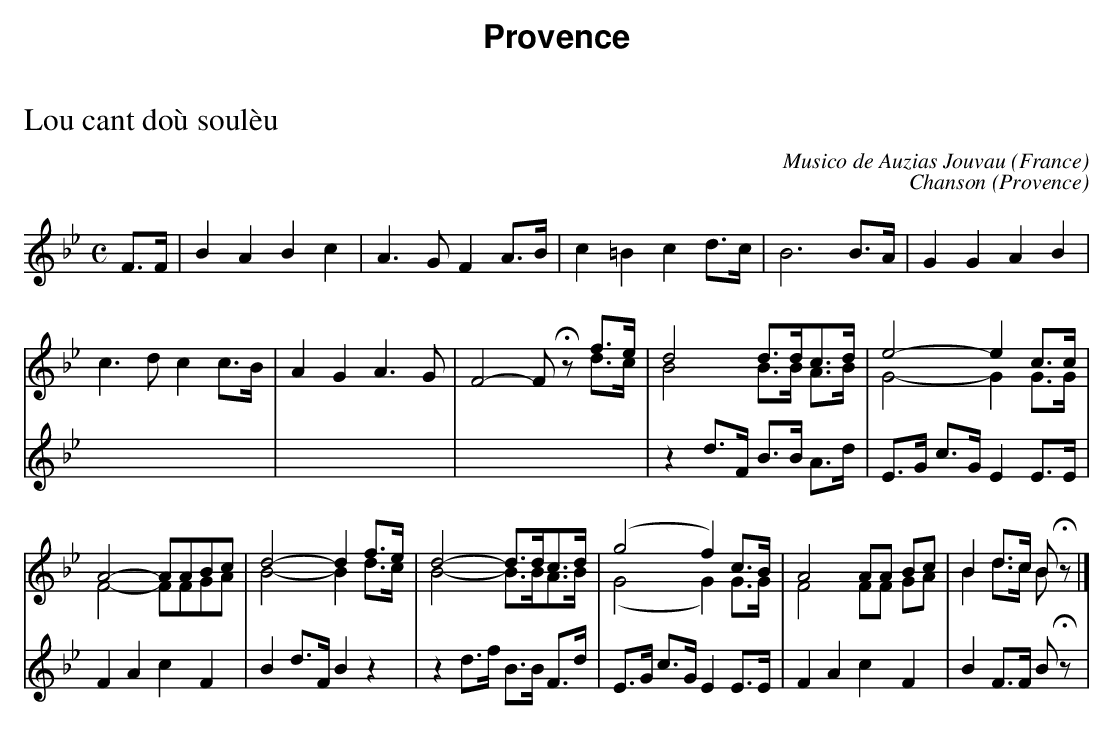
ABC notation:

X:1
T:Lou cant doù soulèu
O:France
C:Musico de Auzias Jouvau
M:C
L:1/8
%%staves (Gal1 Gal2) Gal3
K:Bb
V:Gal1
F>F | B2A2B2c2 | A3GF2A>B | c2=B2c2d>c | B6 B>A | G2G2A2B2 |
c2>d2 c2c>B | A2G2A2>G2 | F4-F Hz f>e | d4 d>dc>d | e4-e2 c>c |
 A4- AABc | d4-d2f>e | d4-d>dc>d | (g4f2)c>B | A4 AA Bc | B2 d>c BHz |]
V:Gal2
x2 | x8 | x8 | x8 |  x8 | x8 |  x8 | x8 | x6 d>c | B4 B>B A>B | G4-G2G>G | F4-FFGA | B4-B2d>c |
B4-B>BA>B | (G4G2) G>G | F4 FF GA | B2d>c B x |]
V:Gal3
x2 | x8 | x8 | x8 |  x8 | x8 |  x8 | x8 | x8 | z2 d>F B>B A>d | E>G c>G E2 E>E | F2A2c2F2 | B2d>F B2z2 |
z2d>f B>B F>d | E>G c>G E2E>E | F2A2c2F2 | B2F>F BHz |
